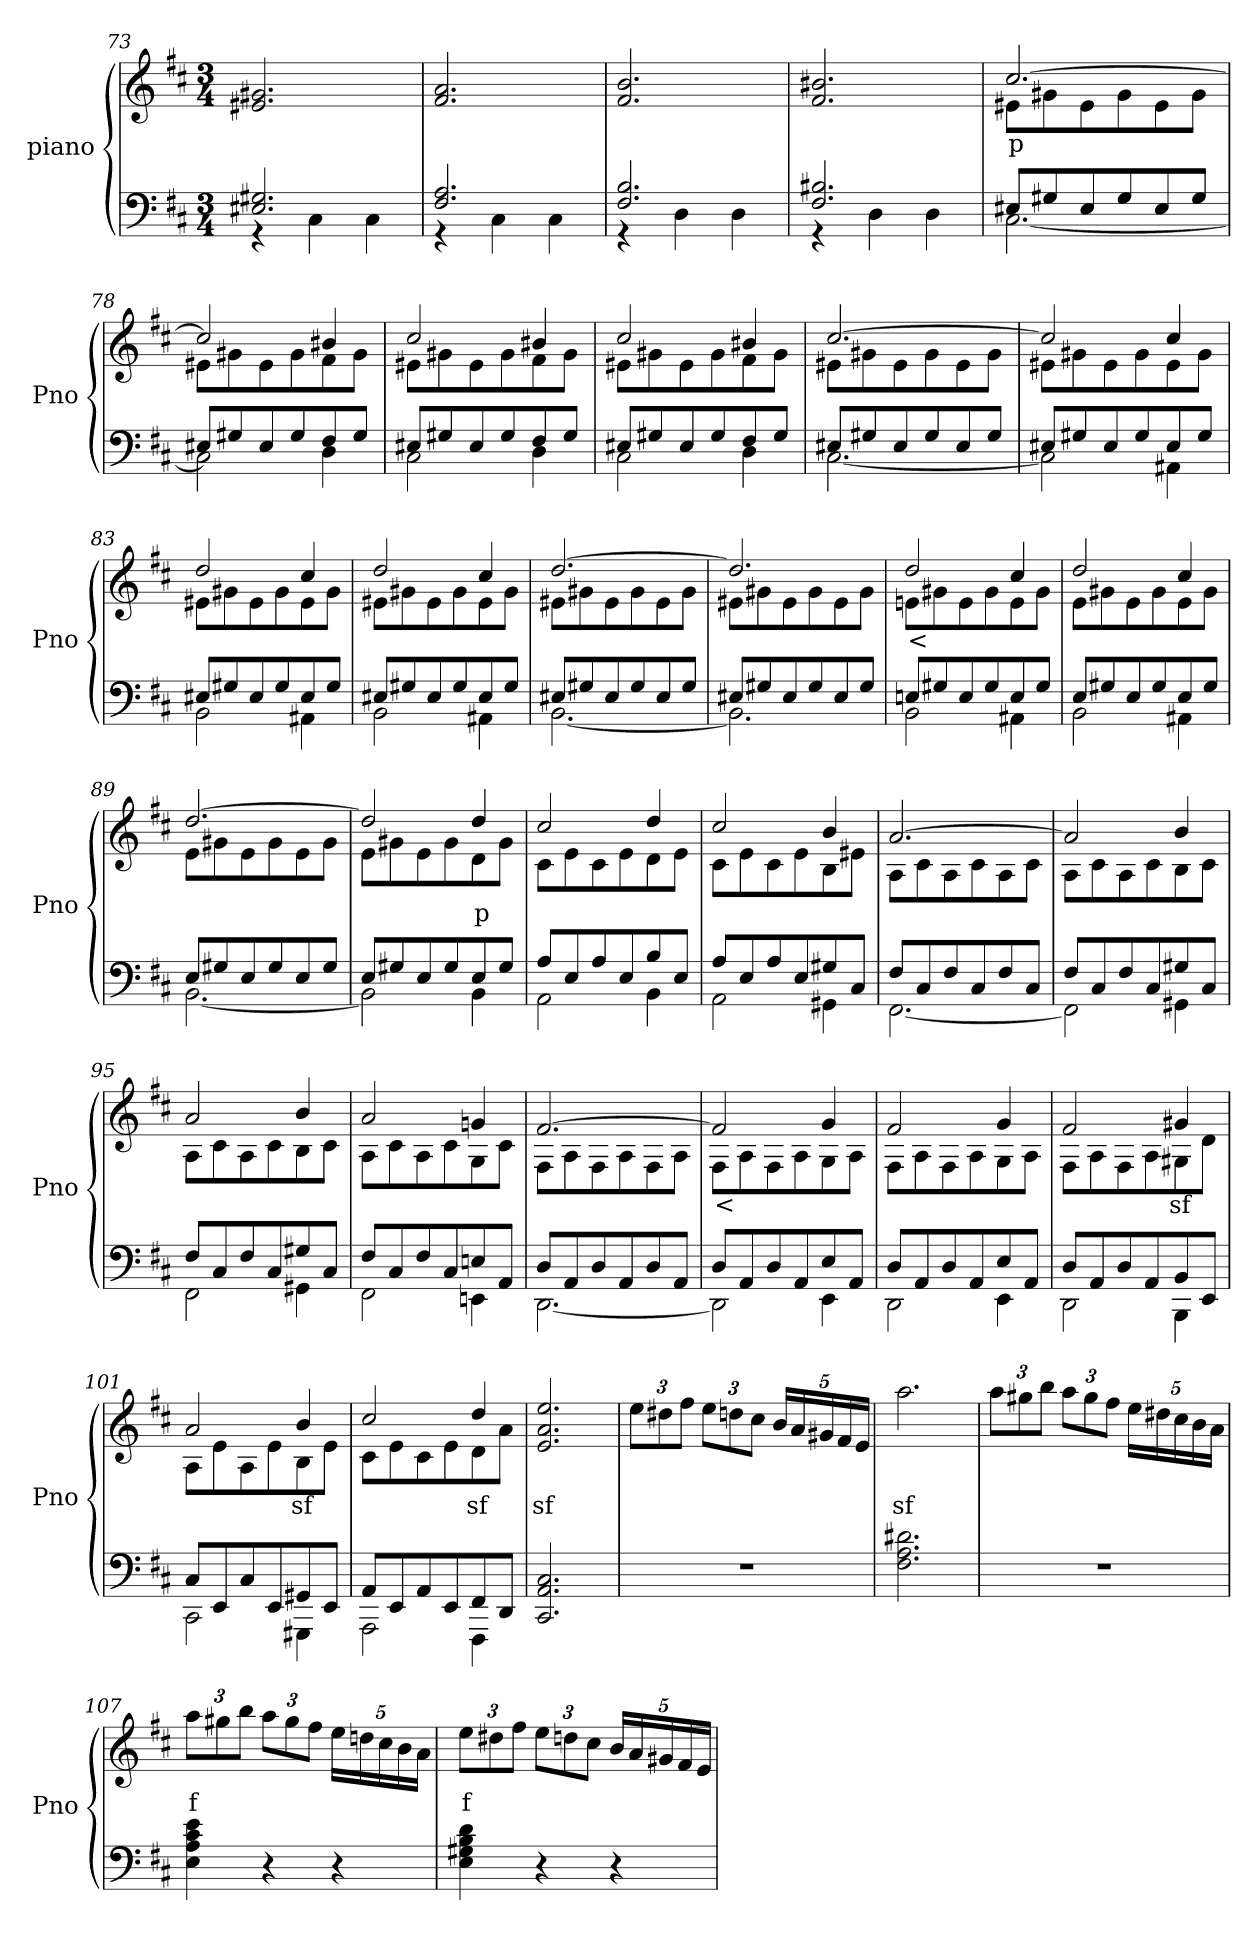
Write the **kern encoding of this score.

**kern	**kern	**text
*part2	*part1	*part1
*staff2	*staff1	*staff1
*I"piano	*I"piano	*
*I'Pno	*I'Pno	*
*clefF4	*clefG2	*
*k[f#c#]	*k[f#c#]	*
*D:	*D:	*
*M3/4	*M3/4	*
=73	=73	=73
*^	*	*
2.E#X/ 2.G#X/	4r	2.e#X/ 2.g#X/	.
.	4C#\	.	.
.	4C#\	.	.
=74	=74	=74	=74
2.F#/ 2.A/	4r	2.f#/ 2.a/	.
.	4C#\	.	.
.	4C#\	.	.
=75	=75	=75	=75
2.F#/ 2.B/	4r	2.f#/ 2.b/	.
.	4D\	.	.
.	4D\	.	.
=76	=76	=76	=76
2.F#/ 2.B#X/	4r	2.f#/ 2.b#X/	.
.	4D\	.	.
.	4D\	.	.
=77	=77	=77	=77
*	*	*^	*
8E#X/L	[2.C#\	[2.cc#/	8e#X\L	p
8G#X/	.	.	8g#X\	.
8E#/	.	.	8e#\	.
8G#/	.	.	8g#\	.
8E#/	.	.	8e#\	.
8G#/J	.	.	8g#\J	.
!!LO:LB:g=z	!!
=78	=78	=78	=78	=78
8E#X/L	2C#\]	2cc#/]	8e#X\L	.
8G#X/	.	.	8g#X\	.
8E#/	.	.	8e#\	.
8G#/	.	.	8g#\	.
8F#/	4D\	4b#X/	8f#\	.
8G#/J	.	.	8g#\J	.
=79	=79	=79	=79	=79
8E#X/L	2C#\	2cc#/	8e#X\L	.
8G#X/	.	.	8g#X\	.
8E#/	.	.	8e#\	.
8G#/	.	.	8g#\	.
8F#/	4D\	4b#X/	8f#\	.
8G#/J	.	.	8g#\J	.
=80	=80	=80	=80	=80
8E#X/L	2C#\	2cc#/	8e#X\L	.
8G#X/	.	.	8g#X\	.
8E#/	.	.	8e#\	.
8G#/	.	.	8g#\	.
8F#/	4D\	4b#X/	8f#\	.
8G#/J	.	.	8g#\J	.
=81	=81	=81	=81	=81
8E#X/L	[2.C#\	[2.cc#/	8e#X\L	.
8G#X/	.	.	8g#X\	.
8E#/	.	.	8e#\	.
8G#/	.	.	8g#\	.
8E#/	.	.	8e#\	.
8G#/J	.	.	8g#\J	.
=82	=82	=82	=82	=82
8E#X/L	2C#\]	2cc#/]	8e#X\L	.
8G#X/	.	.	8g#X\	.
8E#/	.	.	8e#\	.
8G#/	.	.	8g#\	.
8E#/	4AA#X\	4cc#/	8e#\	.
8G#/J	.	.	8g#\J	.
=83	=83	=83	=83	=83
8E#X/L	2BB\	2dd/	8e#X\L	.
8G#X/	.	.	8g#X\	.
8E#/	.	.	8e#\	.
8G#/	.	.	8g#\	.
8E#/	4AA#X\	4cc#/	8e#\	.
8G#/J	.	.	8g#\J	.
!!LO:PB:g=z	!!
=84	=84	=84	=84	=84
8E#X/L	2BB\	2dd/	8e#X\L	.
8G#X/	.	.	8g#X\	.
8E#/	.	.	8e#\	.
8G#/	.	.	8g#\	.
8E#/	4AA#X\	4cc#/	8e#\	.
8G#/J	.	.	8g#\J	.
=85	=85	=85	=85	=85
8E#X/L	[2.BB\	[2.dd/	8e#X\L	.
8G#X/	.	.	8g#X\	.
8E#/	.	.	8e#\	.
8G#/	.	.	8g#\	.
8E#/	.	.	8e#\	.
8G#/J	.	.	8g#\J	.
=86	=86	=86	=86	=86
8E#X/L	2.BB\]	2.dd/]	8e#X\L	.
8G#X/	.	.	8g#X\	.
8E#/	.	.	8e#\	.
8G#/	.	.	8g#\	.
8E#/	.	.	8e#\	.
8G#/J	.	.	8g#\J	.
=87	=87	=87	=87	=87
8En/L	2BB\	2dd/	8en\L	<
8G#X/	.	.	8g#X\	.
8E/	.	.	8e\	.
8G#/	.	.	8g#\	.
8E/	4AA#X\	4cc#/	8e\	.
8G#/J	.	.	8g#\J	.
=88	=88	=88	=88	=88
8E/L	2BB\	2dd/	8e\L	.
8G#X/	.	.	8g#X\	.
8E/	.	.	8e\	.
8G#/	.	.	8g#\	.
8E/	4AA#X\	4cc#/	8e\	.
8G#/J	.	.	8g#\J	.
=89	=89	=89	=89	=89
8E/L	[2.BB\	[2.dd/	8e\L	.
8G#X/	.	.	8g#X\	.
8E/	.	.	8e\	.
8G#/	.	.	8g#\	.
8E/	.	.	8e\	.
8G#/J	.	.	8g#\J	.
!!LO:LB:g=z	!!
=90	=90	=90	=90	=90
8E/L	2BB\]	2dd/]	8e\L	.
8G#X/	.	.	8g#X\	.
8E/	.	.	8e\	.
8G#/	.	.	8g#\	.
8E/	4BB\	4dd/	8d\	p
8G#/J	.	.	8g#\J	.
=91	=91	=91	=91	=91
8A/L	2AA\	2cc#/	8c#\L	.
8E/	.	.	8e\	.
8A/	.	.	8c#\	.
8E/	.	.	8e\	.
8B/	4BB\	4dd/	8d\	.
8E/J	.	.	8e\J	.
=92	=92	=92	=92	=92
8A/L	2AA\	2cc#/	8c#\L	.
8E/	.	.	8e\	.
8A/	.	.	8c#\	.
8E/	.	.	8e\	.
8G#X/	4GG#X\	4b/	8B\	.
8C#/J	.	.	8e#X\J	.
=93	=93	=93	=93	=93
8F#/L	[2.FF#\	[2.a/	8A\L	.
8C#/	.	.	8c#\	.
8F#/	.	.	8A\	.
8C#/	.	.	8c#\	.
8F#/	.	.	8A\	.
8C#/J	.	.	8c#\J	.
=94	=94	=94	=94	=94
8F#/L	2FF#\]	2a/]	8A\L	.
8C#/	.	.	8c#\	.
8F#/	.	.	8A\	.
8C#/	.	.	8c#\	.
8G#X/	4GG#X\	4b/	8B\	.
8C#/J	.	.	8c#\J	.
=95	=95	=95	=95	=95
8F#/L	2FF#\	2a/	8A\L	.
8C#/	.	.	8c#\	.
8F#/	.	.	8A\	.
8C#/	.	.	8c#\	.
8G#X/	4GG#X\	4b/	8B\	.
8C#/J	.	.	8c#\J	.
!!LO:LB:g=z	!!
=96	=96	=96	=96	=96
8F#/L	2FF#\	2a/	8A\L	.
8C#/	.	.	8c#\	.
8F#/	.	.	8A\	.
8C#/	.	.	8c#\	.
8En/	4EEn\	4gn/	8G\	.
8AA/J	.	.	8c#\J	.
=97	=97	=97	=97	=97
8D/L	[2.DD\	[2.f#/	8F#\L	.
8AA/	.	.	8A\	.
8D/	.	.	8F#\	.
8AA/	.	.	8A\	.
8D/	.	.	8F#\	.
8AA/J	.	.	8A\J	.
=98	=98	=98	=98	=98
8D/L	2DD\]	2f#/]	8F#\L	<
8AA/	.	.	8A\	.
8D/	.	.	8F#\	.
8AA/	.	.	8A\	.
8E/	4EE\	4g/	8G\	.
8AA/J	.	.	8A\J	.
=99	=99	=99	=99	=99
8D/L	2DD\	2f#/	8F#\L	.
8AA/	.	.	8A\	.
8D/	.	.	8F#\	.
8AA/	.	.	8A\	.
8E/	4EE\	4g/	8G\	.
8AA/J	.	.	8A\J	.
=100	=100	=100	=100	=100
8D/L	2DD\	2f#/	8F#\L	.
8AA/	.	.	8A\	.
8D/	.	.	8F#\	.
8AA/	.	.	8A\	.
8BB/	4BBB\	4g#X/	8G#X\	sf
8EE/J	.	.	8d\J	.
=101	=101	=101	=101	=101
8C#/L	2CC#\	2a/	8A\L	.
8EE/	.	.	8e\	.
8C#/	.	.	8A\	.
8EE/	.	.	8e\	.
8GG#X/	4GGG#X\	4b/	8B\	sf
8EE/J	.	.	8e\J	.
!!LO:LB:g=z	!!
=102	=102	=102	=102	=102
8AA/L	2AAA\	2cc#/	8c#\L	.
8EE/	.	.	8e\	.
8AA/	.	.	8c#\	.
8EE/	.	.	8e\	.
8FF#/	4FFF#\	4dd/	8d\	sf
8DD/J	.	.	8a\J	.
*v	*v	*	*	*
*	*v	*v	*
=103	=103	=103
2.CC#/ 2.AA/ 2.C#/	2.e/ 2.a/ 2.ee/	sf
=104	=104	=104
*	*Xbrackettup	*
2.r	12ee\L	.
.	12dd#X\	.
.	12ff#\J	.
.	12ee\L	.
.	12ddn\	.
.	12cc#\J	.
.	20b/LL	.
.	20a/	.
.	20g#X/	.
.	20f#/	.
.	20e/JJ	.
=105	=105	=105
2.F#\ 2.A\ 2.d#X\	2.aa\	sf
=106	=106	=106
2.r	12aa\L	.
.	12gg#X\	.
.	12bb\J	.
.	12aa\L	.
.	12gg#\	.
.	12ff#\J	.
.	20ee\LL	.
.	20dd#X\	.
.	20cc#\	.
.	20b\	.
.	20a\JJ	.
=107	=107	=107
4E\ 4A\ 4c#\ 4e\	12aa\L	f
.	12gg#X\	.
.	12bb\J	.
4r	12aa\L	.
.	12gg#\	.
.	12ff#\J	.
4r	20ee\LL	.
.	20ddn\	.
.	20cc#\	.
.	20b\	.
.	20a\JJ	.
!!LO:LB:g=z
=108	=108	=108
4E\ 4G#X\ 4B\ 4d\	12ee\L	f
.	12dd#X\	.
.	12ff#\J	.
4r	12ee\L	.
.	12ddn\	.
.	12cc#\J	.
4r	20b/LL	.
.	20a/	.
.	20g#X/	.
.	20f#/	.
.	20e/JJ	.
=	=	=
*-	*-	*-
